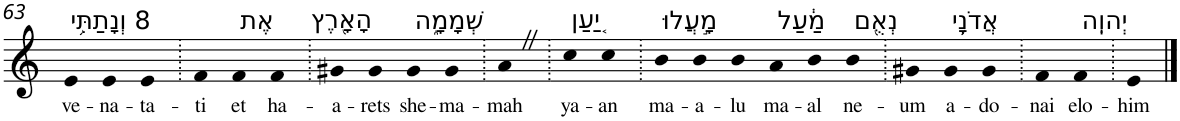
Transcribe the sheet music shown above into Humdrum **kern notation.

**kern	**text
*part1	*part1
*staff1	*staff1
*I"Piano	*
*I'Pno	*
!!LO:PB:g=z
*clefG2	*
*k[]	*
=63	=63
!LO:TX:a:t=8 וְנָתַתִּ֥י	!
!	!LO:LY:b
4e	ve-
!	!LO:LY:b
4e	-na-
!	!LO:LY:b
4e	-ta-
=64.	=64.
!	!LO:LY:b
4f	-ti
!LO:TX:a:t=אֶת	!
!	!LO:LY:b
4f	et
!LO:TX:a:t=הָאָ֖רֶץ	!
!	!LO:LY:b
4f	ha-
=65.	=65.
!	!LO:LY:b
4g#X	-a-
!	!LO:LY:b
4g#	-rets
!LO:TX:a:t=שְׁמָמָ֑ה	!
!	!LO:LY:b
4g#	she-
!	!LO:LY:b
4g#	-ma-
=66.	=66.
!	!LO:LY:b
4aZ	-mah
=67.	=67.
!LO:TX:a:t=יַ֚עַן	!
!	!LO:LY:b
4cc	ya-
!	!LO:LY:b
4cc	-an
=68.	=68.
!LO:TX:a:t=מָ֣עֲלוּ	!
!	!LO:LY:b
4b	ma-
!	!LO:LY:b
4b	-a-
!	!LO:LY:b
4b	-lu
!LO:TX:a:t=מַ֔עַל	!
!	!LO:LY:b
4a	ma-
!	!LO:LY:b
4b	-al
!LO:TX:a:t=נְאֻ֖ם	!
!	!LO:LY:b
4b	ne-
=69.	=69.
!	!LO:LY:b
4g#X	-um
!LO:TX:a:t=אֲדֹנָ֥י	!
!	!LO:LY:b
4g#	a-
!	!LO:LY:b
4g#	-do-
=70.	=70.
!	!LO:LY:b
4f	-nai
!LO:TX:a:t=יְהוִֽה	!
!	!LO:LY:b
4f	elo-
=71.	=71.
!	!LO:LY:b
4e	-him
==	==
*-	*-
